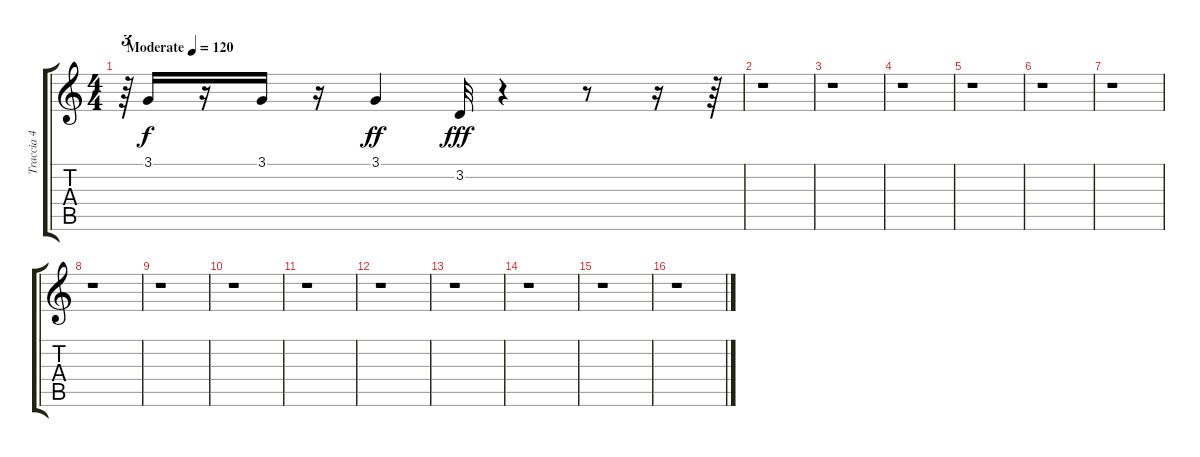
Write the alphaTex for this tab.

\track ("Traccia 4" "Traccia 4") {instrument panflute}
\staff {score tabs}
\tuning (E4 B3 G3 D3 A2 E2) {hide}
\ts (4 4)
\tempo (120 "Moderate")
\clef g2
\ks c
r.64{tu (3 2) dy f instrument panflute} 3.1.16 r.16 3.1.16 r.16 3.1.4{dy ff} 3.2.32{dy fff} r.4 r.8 r.16 r.64 |
r.1 |
r.1 |
r.1 |
r.1 |
r.1 |
r.1 |
r.1 |
r.1 |
r.1 |
r.1 |
r.1 |
r.1 |
r.1 |
r.1 |
r.1
